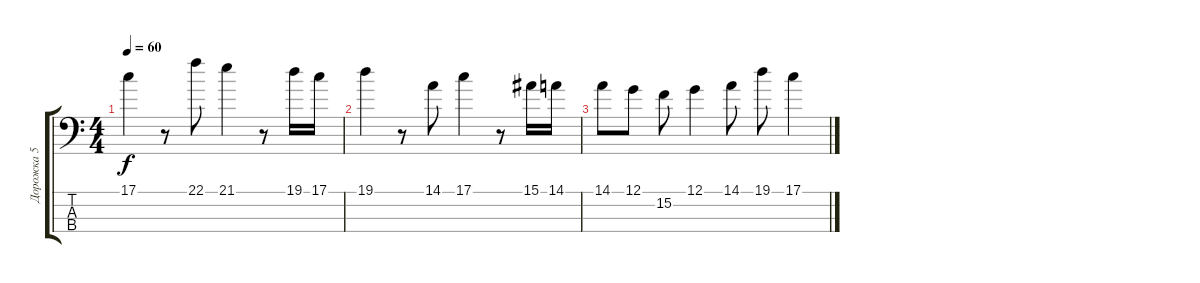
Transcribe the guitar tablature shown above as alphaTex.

\track ("Дорожка 5" "Дорожка 5") {instrument contrabass}
\staff {score tabs}
\tuning (G2 D2 A1 E1) {hide}
\ts (4 4)
\tempo 60
\clef f4
\ks c
17.1.4{dy f} r.8 22.1.8 21.1.4 r.8 19.1.16 17.1.16 |
19.1.4 r.8 14.1.8 17.1.4 r.8 15.1.16 14.1.16 |
14.1.8 12.1.8 15.2.8 12.1.4 14.1.8 19.1.8 17.1.4
